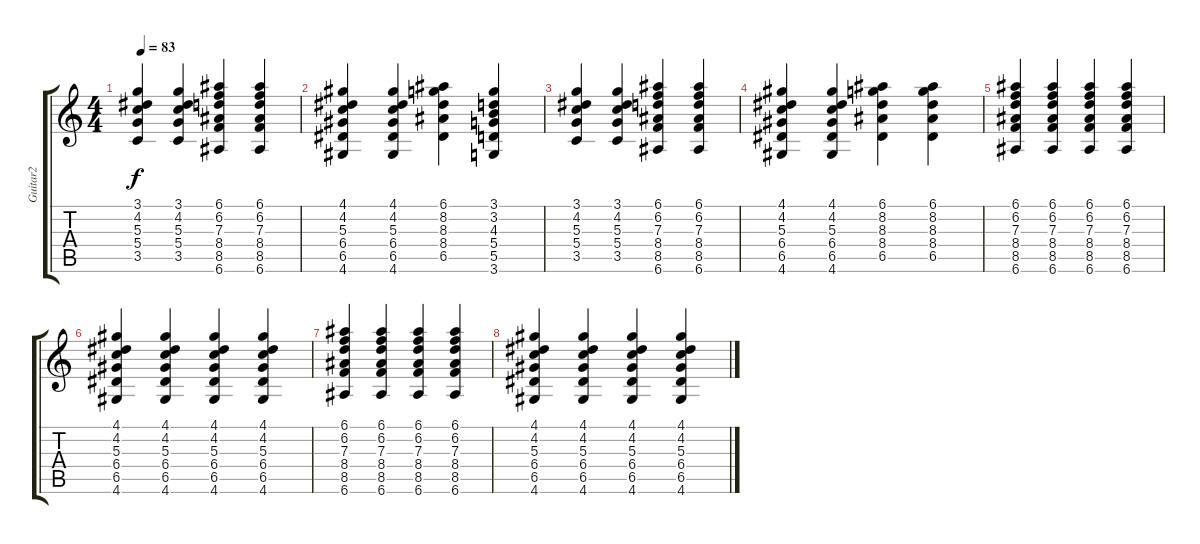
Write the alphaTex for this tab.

\track ("Guitar2" "Guitar2") {instrument overdrivenguitar}
\staff {score tabs}
\tuning (E4 B3 G3 D3 A2 E2) {hide}
\ts (4 4)
\tempo 83
\clef g2
\ks c
(3.1 4.2 5.3 5.4 3.5).4{dy f} (3.1 4.2 5.3 5.4 3.5).4 (6.1 6.2 7.3 8.4 8.5 6.6).4 (6.1 6.2 7.3 8.4 8.5 6.6).4 |
(4.1 4.2 5.3 6.4 6.5 4.6).4 (4.1 4.2 5.3 6.4 6.5 4.6).4 (6.1 8.2 8.3 8.4 6.5).4 (3.1 3.2 4.3 5.4 5.5 3.6).4 |
(3.1 4.2 5.3 5.4 3.5).4 (3.1 4.2 5.3 5.4 3.5).4 (6.1 6.2 7.3 8.4 8.5 6.6).4 (6.1 6.2 7.3 8.4 8.5 6.6).4 |
(4.1 4.2 5.3 6.4 6.5 4.6).4 (4.1 4.2 5.3 6.4 6.5 4.6).4 (6.1 8.2 8.3 8.4 6.5).4 (6.1 8.2 8.3 8.4 6.5).4 |
(6.1 6.2 7.3 8.4 8.5 6.6).4 (6.1 6.2 7.3 8.4 8.5 6.6).4 (6.1 6.2 7.3 8.4 8.5 6.6).4 (6.1 6.2 7.3 8.4 8.5 6.6).4 |
(4.1 4.2 5.3 6.4 6.5 4.6).4 (4.1 4.2 5.3 6.4 6.5 4.6).4 (4.1 4.2 5.3 6.4 6.5 4.6).4 (4.1 4.2 5.3 6.4 6.5 4.6).4 |
(6.1 6.2 7.3 8.4 8.5 6.6).4 (6.1 6.2 7.3 8.4 8.5 6.6).4 (6.1 6.2 7.3 8.4 8.5 6.6).4 (6.1 6.2 7.3 8.4 8.5 6.6).4 |
(4.1 4.2 5.3 6.4 6.5 4.6).4 (4.1 4.2 5.3 6.4 6.5 4.6).4 (4.1 4.2 5.3 6.4 6.5 4.6).4 (4.1 4.2 5.3 6.4 6.5 4.6).4
